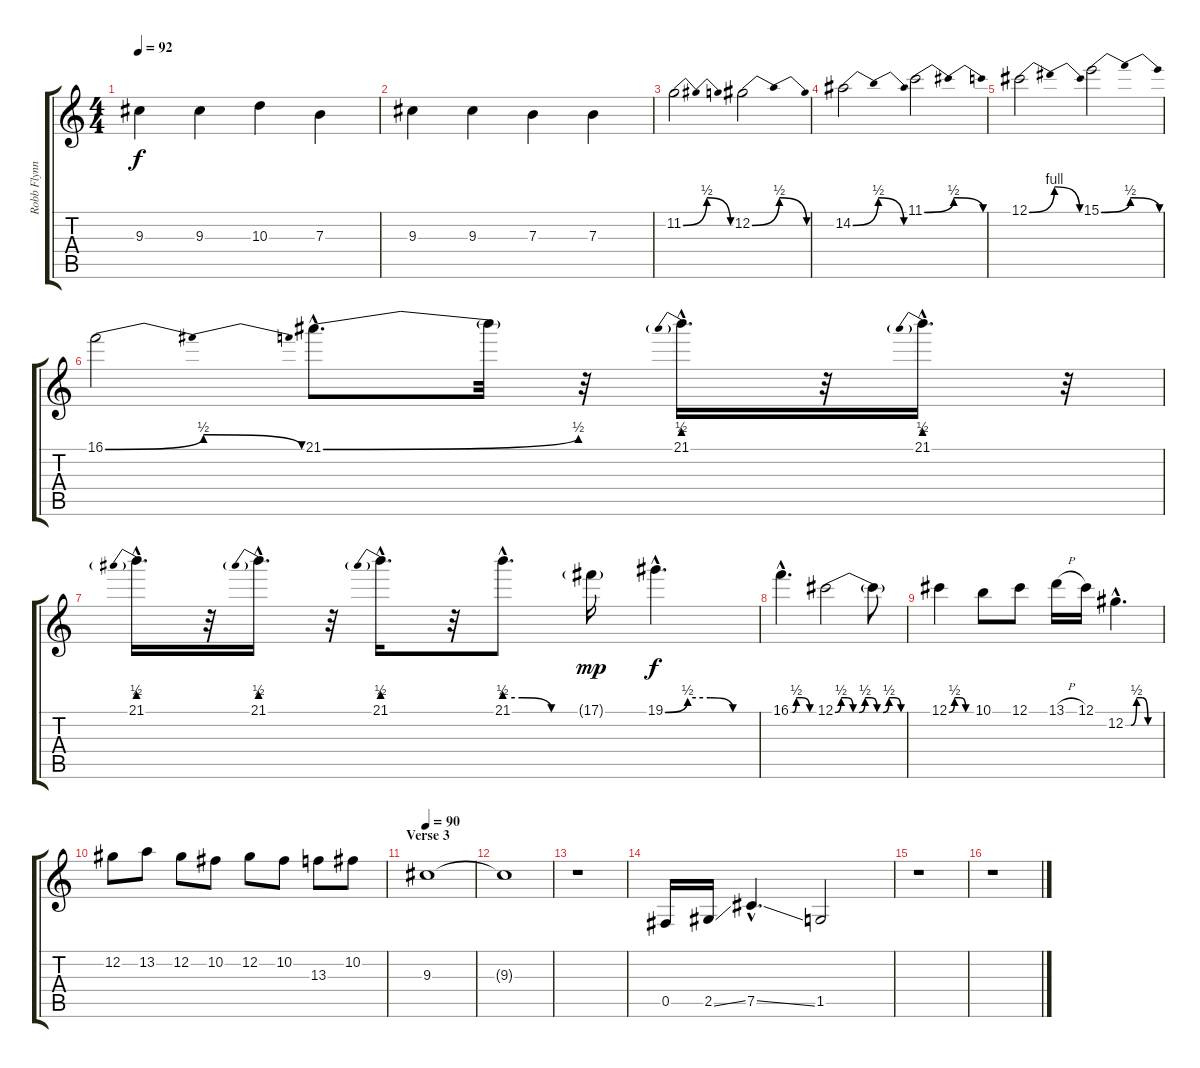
\track ("Robb Flynn - Guitar" "Robb Flynn") {instrument distortionguitar}
\staff {score tabs}
\tuning (Db4 Ab3 E3 B2 Gb2 B1) {hide}
\ts (4 4)
\tempo 92
\clef g2
\ks c
9.3.4{dy f} 9.3.4 10.3.4 7.3.4 |
9.3.4 9.3.4 7.3.4 7.3.4 |
11.2{be (bendrelease 0 0 15 2 50 2 60 0)}.2{volume 14 balance 10 instrument distortionguitar} 12.2{be (bendrelease 0 0 15 2 50 2 60 0)}.2 |
14.2{be (bendrelease 0 0 15 2 50 2 60 0)}.2 11.1{be (bendrelease 0 0 15 2 50 2 60 0)}.2 |
12.1{be (bendrelease 0 0 15 4 50 4 60 0)}.2 15.1{be (bendrelease 0 0 15 2 50 2 60 0)}.2 |
16.1{be (bendrelease 0 0 15 2 50 2 60 0)}.2 21.1{be (bend 0 0 60 2) hac}.8{d} 21.1{t}.32 r.32 21.1{be (prebend 0 2 60 2) hac}.16{d} r.32 21.1{be (prebend 0 2 60 2) hac}.16{d} r.32 |
21.1{be (prebend 0 2 60 2) hac}.16{d} r.32 21.1{be (prebend 0 2 60 2) hac}.16{d} r.32 21.1{be (prebend 0 2 60 2) hac}.16{d} r.32 21.1{be (custom 0 2 15 2 40 0 60 0) hac}.8{d} 17.1{g}.16{dy mp} 19.1{be (custom 0 0 15 2 30 2 45 0 60 0) hac}.4{d dy f} |
16.1{be (custom 0 0 5 0 15 2 30 2 50 0 60 0) hac}.4{d} 12.1{be (custom 0 0 5 2 10 2 15 0 20 0 25 2 30 2 35 0 40 0 45 2 50 2 55 0 60 0)}.2 12.1{t}.8 |
12.1{be (custom 0 0 15 2 30 2 45 0 60 0)}.4 10.1.8 12.1.8 13.1{h}.16 12.1.16 12.2{be (custom 0 0 10 0 20 2 30 2 40 0 60 0) hac}.4{d} |
12.2.8 13.2.8 12.2.8 10.2.8 12.2.8 10.2.8 13.3.8 10.2.8 |
\section ("" "Verse 3")
\tempo 90
9.3.1{volume 0} |
9.3{t}.1 |
r.1 |
0.5.16{volume 12 balance 10 instrument electricguitarjazz} 2.5{ss}.16 7.5{ss hac}.4{d} 1.5.2 |
r.1 |
r.1
